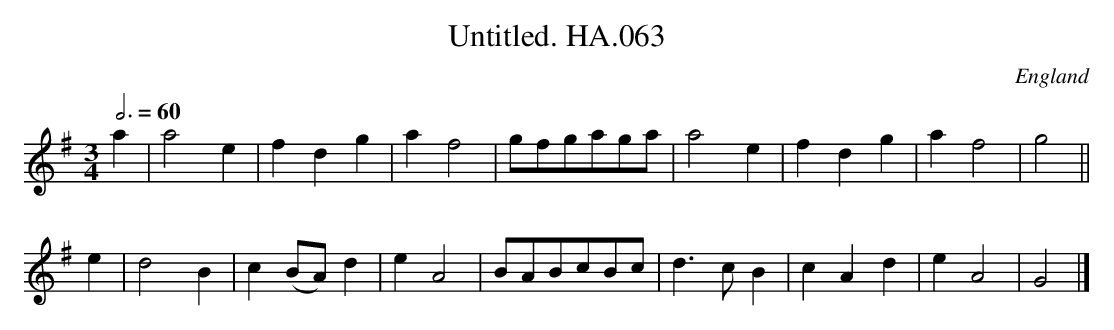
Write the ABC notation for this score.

X:1
T:Untitled. HA.063
L:1/4
M:3/4
O:England
Q:3/4=60
K:G
a|a2e|fdg|af2|g/f/g/a/g/a/|a2e|fdg|af2|g2||!
e|d2B|c(B/A/)d|eA2|B/A/B/c/B/c/|d>cB|cAd|eA2|G2|]
